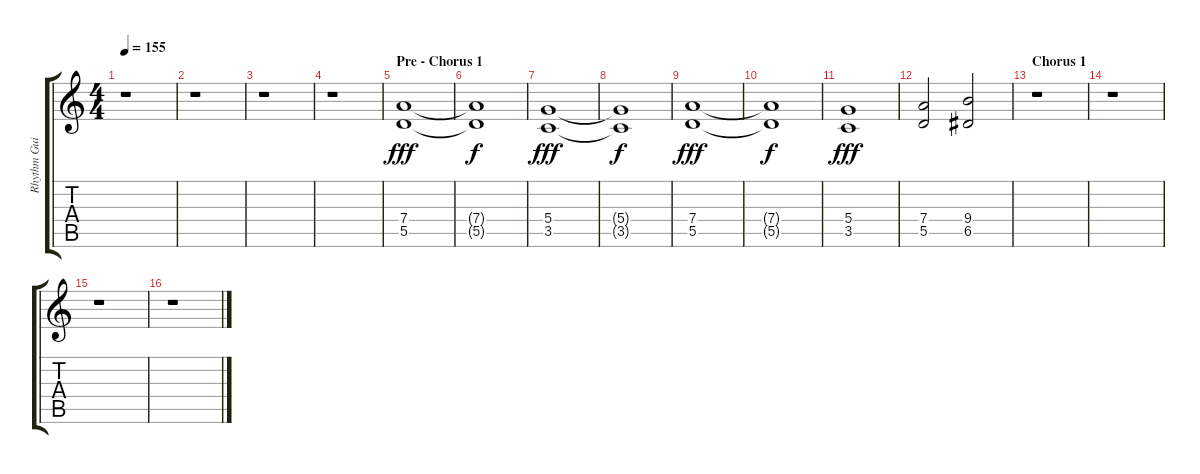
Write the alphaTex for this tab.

\track ("Rhythm Guitar" "Rhythm Gui") {instrument distortionguitar}
\staff {score tabs}
\tuning (E4 B3 G3 D3 A2 E2) {hide}
\ts (4 4)
\tempo 155
\clef g2
\ks c
r.1{dy f} |
r.1 |
r.1 |
r.1 |
\section ("" "Pre - Chorus 1")
(7.4 5.5).1{dy fff} |
(7.4{t} 5.5{t}).1{dy f} |
(5.4 3.5).1{dy fff} |
(5.4{t} 3.5{t}).1{dy f} |
(7.4 5.5).1{dy fff} |
(7.4{t} 5.5{t}).1{dy f} |
(5.4 3.5).1{dy fff} |
(7.4 5.5).2 (9.4 6.5).2 |
\section ("" "Chorus 1")
r.1 |
r.1 |
r.1 |
r.1
